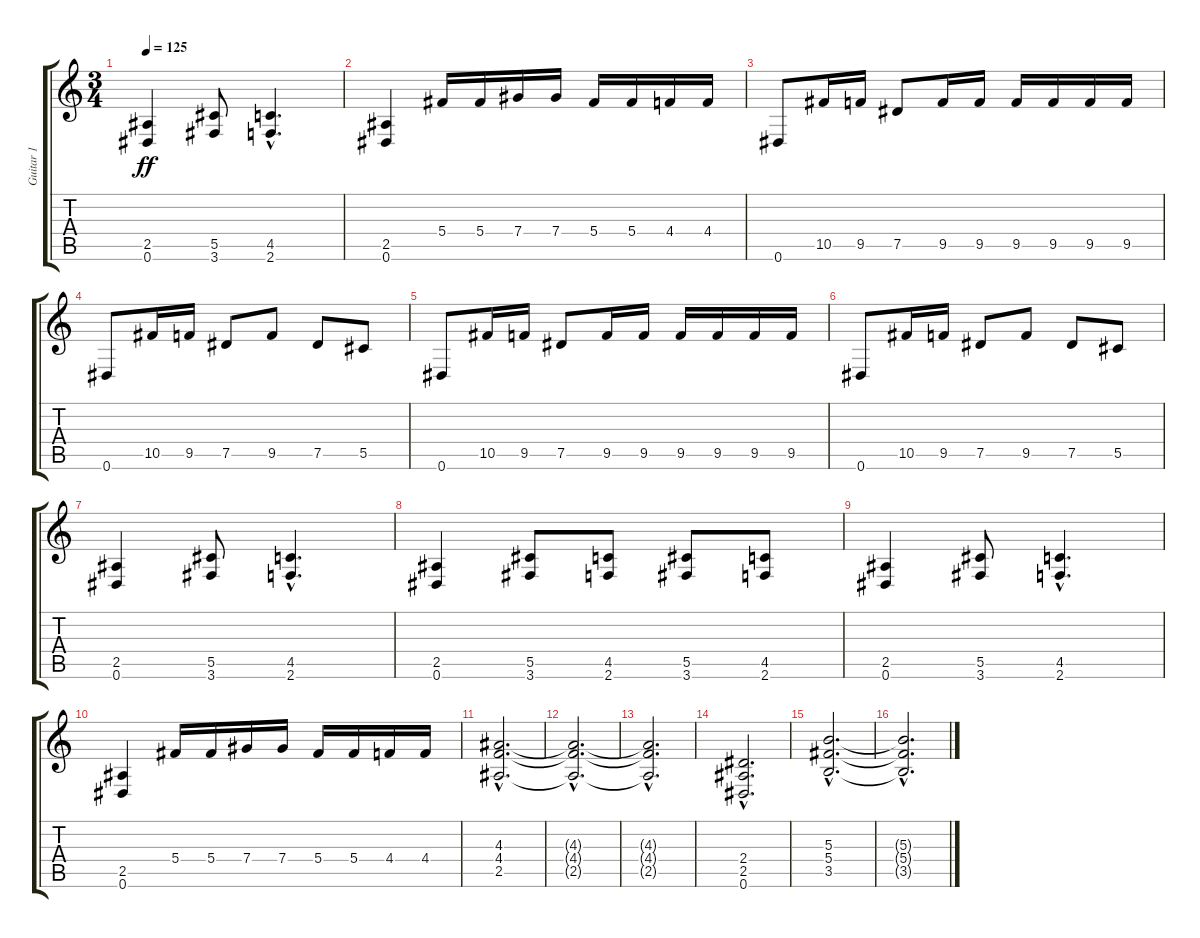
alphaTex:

\track ("Guitar 1" "Guitar 1") {instrument distortionguitar}
\staff {score tabs}
\tuning (Eb4 Bb3 Gb3 Db3 Ab2 Eb2) {hide}
\ts (3 4)
\tempo 125
\clef g2
\ks c
(2.5 0.6).4{dy ff} (5.5 3.6).8 (4.5{hac} 2.6{hac}).4{d} |
(2.5 0.6).4 5.4.16 5.4.16 7.4.16 7.4.16 5.4.16 5.4.16 4.4.16 4.4.16 |
0.6.8 10.5.16 9.5.16 7.5.8 9.5.16 9.5.16 9.5.16 9.5.16 9.5.16 9.5.16 |
0.6.8 10.5.16 9.5.16 7.5.8 9.5.8 7.5.8 5.5.8 |
0.6.8 10.5.16 9.5.16 7.5.8 9.5.16 9.5.16 9.5.16 9.5.16 9.5.16 9.5.16 |
0.6.8 10.5.16 9.5.16 7.5.8 9.5.8 7.5.8 5.5.8 |
(2.5 0.6).4 (5.5 3.6).8 (4.5{hac} 2.6{hac}).4{d} |
(2.5 0.6).4 (5.5 3.6).8 (4.5 2.6).8 (5.5 3.6).8 (4.5 2.6).8 |
(2.5 0.6).4 (5.5 3.6).8 (4.5{hac} 2.6{hac}).4{d} |
(2.5 0.6).4 5.4.16 5.4.16 7.4.16 7.4.16 5.4.16 5.4.16 4.4.16 4.4.16 |
(4.3{hac} 4.4{hac} 2.5{hac}).2{d} |
(4.3{hac t} 4.4{hac t} 2.5{hac t}).2{d} |
(4.3{hac t} 4.4{hac t} 2.5{hac t}).2{d} |
(2.4{hac} 2.5{hac} 0.6{hac}).2{d} |
(5.3{hac} 5.4{hac} 3.5{hac}).2{d} |
(5.3{hac t} 5.4{hac t} 3.5{hac t}).2{d}
